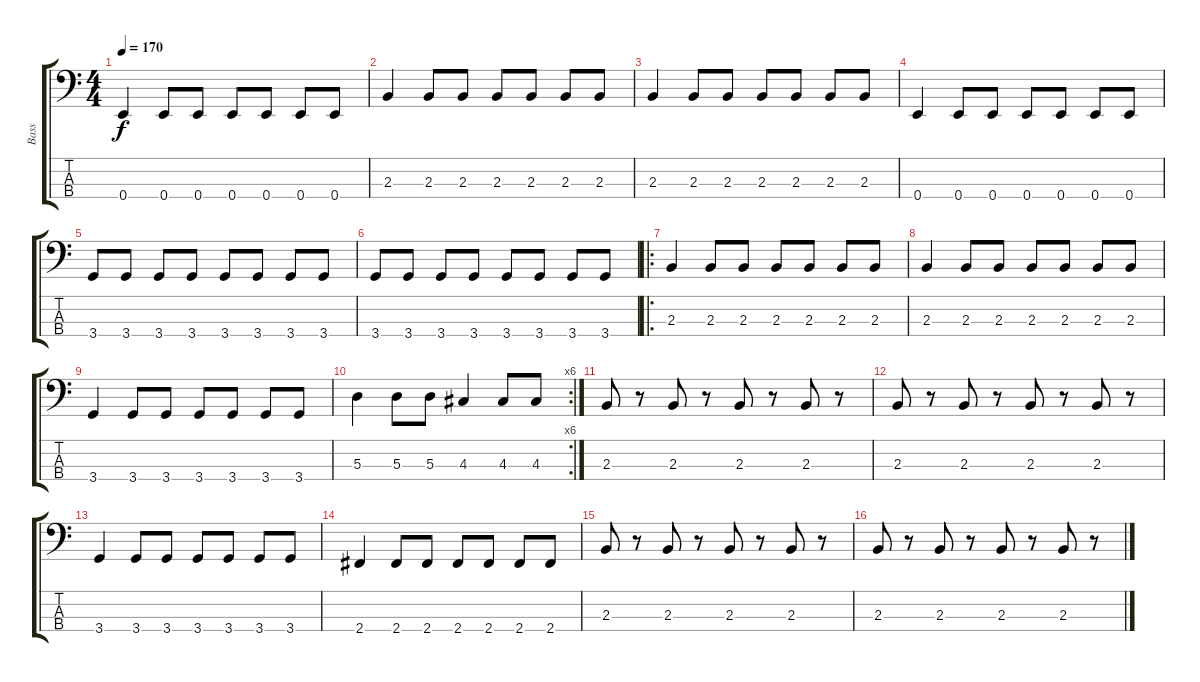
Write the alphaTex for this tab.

\track ("Bass" "Bass") {instrument electricbasspick}
\staff {score tabs}
\tuning (G2 D2 A1 E1) {hide}
\ts (4 4)
\tempo 170
\clef f4
\ks c
0.4.4{dy f} 0.4.8 0.4.8 0.4.8 0.4.8 0.4.8 0.4.8 |
2.3.4 2.3.8 2.3.8 2.3.8 2.3.8 2.3.8 2.3.8 |
2.3.4 2.3.8 2.3.8 2.3.8 2.3.8 2.3.8 2.3.8 |
0.4.4 0.4.8 0.4.8 0.4.8 0.4.8 0.4.8 0.4.8 |
3.4.8 3.4.8 3.4.8 3.4.8 3.4.8 3.4.8 3.4.8 3.4.8 |
3.4.8 3.4.8 3.4.8 3.4.8 3.4.8 3.4.8 3.4.8 3.4.8 |
\ro
2.3.4 2.3.8 2.3.8 2.3.8 2.3.8 2.3.8 2.3.8 |
2.3.4 2.3.8 2.3.8 2.3.8 2.3.8 2.3.8 2.3.8 |
3.4.4 3.4.8 3.4.8 3.4.8 3.4.8 3.4.8 3.4.8 |
\rc 6
5.3.4 5.3.8 5.3.8 4.3.4 4.3.8 4.3.8 |
2.3.8 r.8 2.3.8 r.8 2.3.8 r.8 2.3.8 r.8 |
2.3.8 r.8 2.3.8 r.8 2.3.8 r.8 2.3.8 r.8 |
3.4.4 3.4.8 3.4.8 3.4.8 3.4.8 3.4.8 3.4.8 |
2.4.4 2.4.8 2.4.8 2.4.8 2.4.8 2.4.8 2.4.8 |
2.3.8 r.8 2.3.8 r.8 2.3.8 r.8 2.3.8 r.8 |
2.3.8 r.8 2.3.8 r.8 2.3.8 r.8 2.3.8 r.8
